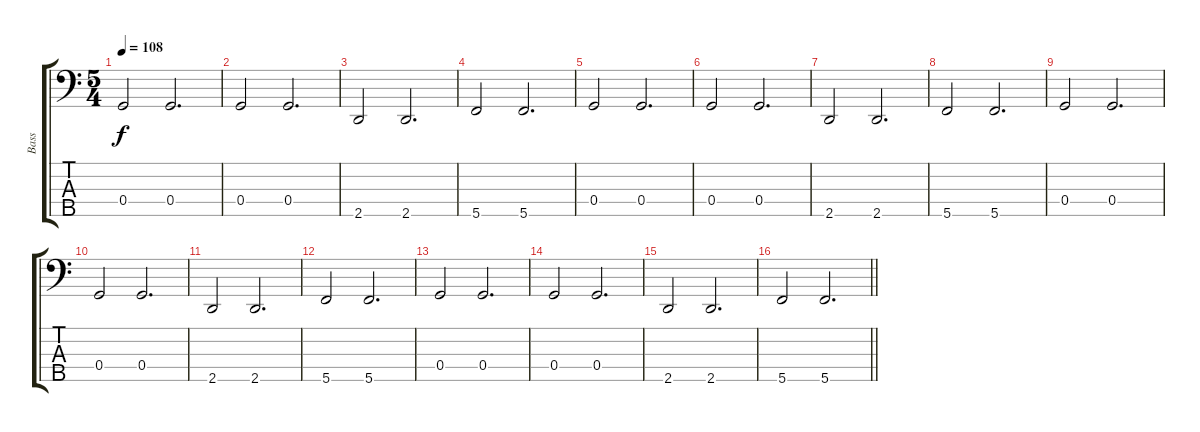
\track ("Bass" "Bass") {instrument electricbassfinger}
\staff {score tabs}
\tuning (E3 A2 D2 G1 C1) {hide}
\ts (5 4)
\tempo 108
\clef f4
\ks c
0.4.2{dy f} 0.4.2{d} |
0.4.2 0.4.2{d} |
2.5.2 2.5.2{d} |
5.5.2 5.5.2{d} |
0.4.2 0.4.2{d} |
0.4.2 0.4.2{d} |
2.5.2 2.5.2{d} |
5.5.2 5.5.2{d} |
0.4.2 0.4.2{d} |
0.4.2 0.4.2{d} |
2.5.2 2.5.2{d} |
5.5.2 5.5.2{d} |
0.4.2 0.4.2{d} |
0.4.2 0.4.2{d} |
2.5.2 2.5.2{d} |
\barLineRight lightlight
5.5.2 5.5.2{d}
